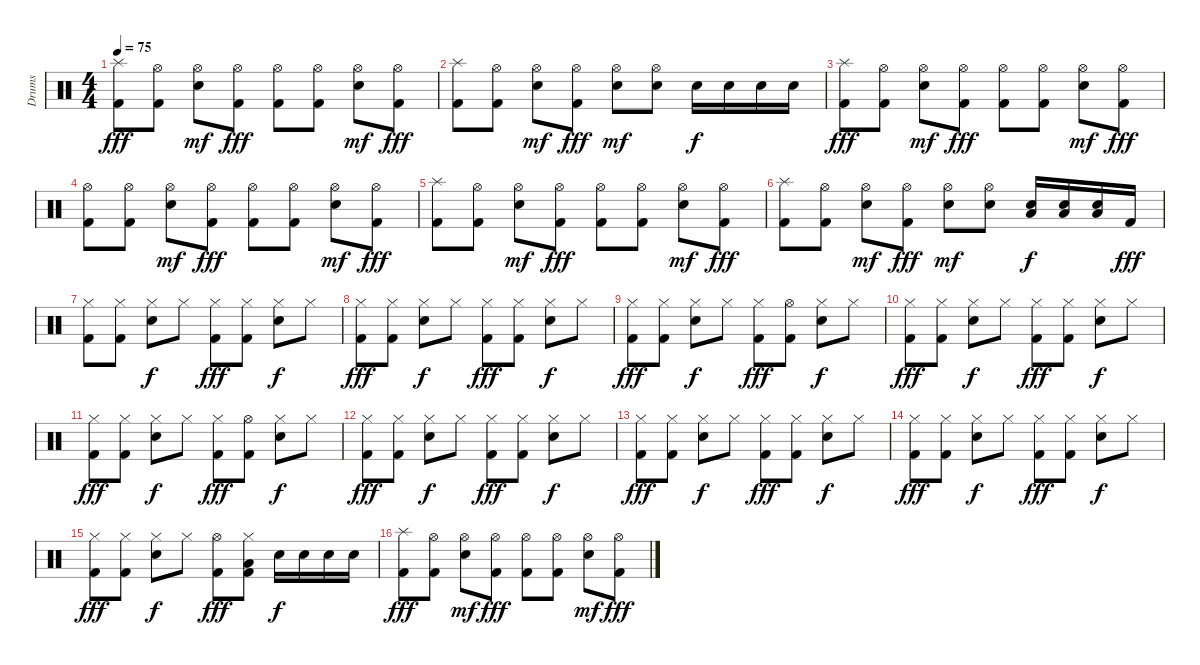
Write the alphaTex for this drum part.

\track ("Drums" "Drums") {instrument percussion}
\staff {score}
\articulation defaults
\ts (4 4)
\tempo 75
\clef neutral
\ks c
("Splash (hit)" "Kick (hit) 2").8{dy fff} ("Hi-Hat (open)" "Kick (hit) 2").8 ("Hi-Hat (open)" "Snare (hit) 2").8{dy mf} ("Hi-Hat (open)" "Kick (hit) 2").8{dy fff} ("Hi-Hat (open)" "Kick (hit) 2").8 ("Hi-Hat (open)" "Kick (hit) 2").8 ("Hi-Hat (open)" "Snare (hit) 2").8{dy mf} ("Hi-Hat (open)" "Kick (hit) 2").8{dy fff} |
("Splash (hit)" "Kick (hit) 2").8 ("Hi-Hat (open)" "Kick (hit) 2").8 ("Hi-Hat (open)" "Snare (hit) 2").8{dy mf} ("Hi-Hat (open)" "Kick (hit) 2").8{dy fff} ("Hi-Hat (open)" "Snare (hit) 2").8{dy mf} ("Hi-Hat (open)" "Snare (hit) 2").8 "Snare (hit) 2".16{dy f} "Snare (hit) 2".16 "Snare (hit) 2".16 "Snare (hit) 2".16 |
("Splash (hit)" "Kick (hit) 2").8{dy fff} ("Hi-Hat (open)" "Kick (hit) 2").8 ("Hi-Hat (open)" "Snare (hit) 2").8{dy mf} ("Hi-Hat (open)" "Kick (hit) 2").8{dy fff} ("Hi-Hat (open)" "Kick (hit) 2").8 ("Hi-Hat (open)" "Kick (hit) 2").8 ("Hi-Hat (open)" "Snare (hit) 2").8{dy mf} ("Hi-Hat (open)" "Kick (hit) 2").8{dy fff} |
("Hi-Hat (open)" "Kick (hit) 2").8 ("Hi-Hat (open)" "Kick (hit) 2").8 ("Hi-Hat (open)" "Snare (hit) 2").8{dy mf} ("Hi-Hat (open)" "Kick (hit) 2").8{dy fff} ("Hi-Hat (open)" "Kick (hit) 2").8 ("Hi-Hat (open)" "Kick (hit) 2").8 ("Hi-Hat (open)" "Snare (hit) 2").8{dy mf} ("Hi-Hat (open)" "Kick (hit) 2").8{dy fff} |
("Splash (hit)" "Kick (hit) 2").8 ("Hi-Hat (open)" "Kick (hit) 2").8 ("Hi-Hat (open)" "Snare (hit) 2").8{dy mf} ("Hi-Hat (open)" "Kick (hit) 2").8{dy fff} ("Hi-Hat (open)" "Kick (hit) 2").8 ("Hi-Hat (open)" "Kick (hit) 2").8 ("Hi-Hat (open)" "Snare (hit) 2").8{dy mf} ("Hi-Hat (open)" "Kick (hit) 2").8{dy fff} |
("Splash (hit)" "Kick (hit) 2").8 ("Hi-Hat (open)" "Kick (hit) 2").8 ("Hi-Hat (open)" "Snare (hit) 2").8{dy mf} ("Hi-Hat (open)" "Kick (hit) 2").8{dy fff} ("Hi-Hat (open)" "Snare (hit) 2").8{dy mf} ("Hi-Hat (open)" "Snare (hit) 2").8 ("Snare (hit) 2" "Low Floor Tom (hit)").16{dy f} ("Snare (hit) 2" "Low Floor Tom (hit)").16 ("Snare (hit) 2" "Low Floor Tom (hit)").16 "Kick (hit) 2".16{dy fff} |
("Hi-Hat (closed)" "Kick (hit) 2").8 ("Hi-Hat (closed)" "Kick (hit) 2").8 ("Hi-Hat (closed)" "Snare (hit) 2").8{dy f} "Hi-Hat (closed)".8 ("Hi-Hat (closed)" "Kick (hit) 2").8{dy fff} ("Hi-Hat (closed)" "Kick (hit) 2").8 ("Hi-Hat (closed)" "Snare (hit) 2").8{dy f} "Hi-Hat (closed)".8 |
("Hi-Hat (closed)" "Kick (hit) 2").8{dy fff} ("Hi-Hat (closed)" "Kick (hit) 2").8 ("Hi-Hat (closed)" "Snare (hit) 2").8{dy f} "Hi-Hat (closed)".8 ("Hi-Hat (closed)" "Kick (hit) 2").8{dy fff} ("Hi-Hat (closed)" "Kick (hit) 2").8 ("Hi-Hat (closed)" "Snare (hit) 2").8{dy f} "Hi-Hat (closed)".8 |
("Hi-Hat (closed)" "Kick (hit) 2").8{dy fff} ("Hi-Hat (closed)" "Kick (hit) 2").8 ("Hi-Hat (closed)" "Snare (hit) 2").8{dy f} "Hi-Hat (closed)".8 ("Hi-Hat (closed)" "Kick (hit) 2").8{dy fff} ("Hi-Hat (open)" "Kick (hit) 2").8 ("Hi-Hat (closed)" "Snare (hit) 2").8{dy f} "Hi-Hat (closed)".8 |
("Hi-Hat (closed)" "Kick (hit) 2").8{dy fff} ("Hi-Hat (closed)" "Kick (hit) 2").8 ("Hi-Hat (closed)" "Snare (hit) 2").8{dy f} "Hi-Hat (closed)".8 ("Hi-Hat (closed)" "Kick (hit) 2").8{dy fff} ("Hi-Hat (closed)" "Kick (hit) 2").8 ("Hi-Hat (closed)" "Snare (hit) 2").8{dy f} "Hi-Hat (closed)".8 |
("Hi-Hat (closed)" "Kick (hit) 2").8{dy fff} ("Hi-Hat (closed)" "Kick (hit) 2").8 ("Hi-Hat (closed)" "Snare (hit) 2").8{dy f} "Hi-Hat (closed)".8 ("Hi-Hat (closed)" "Kick (hit) 2").8{dy fff} ("Hi-Hat (open)" "Kick (hit) 2").8 ("Hi-Hat (closed)" "Snare (hit) 2").8{dy f} "Hi-Hat (closed)".8 |
("Hi-Hat (closed)" "Kick (hit) 2").8{dy fff} ("Hi-Hat (closed)" "Kick (hit) 2").8 ("Hi-Hat (closed)" "Snare (hit) 2").8{dy f} "Hi-Hat (closed)".8 ("Hi-Hat (closed)" "Kick (hit) 2").8{dy fff} ("Hi-Hat (closed)" "Kick (hit) 2").8 ("Hi-Hat (closed)" "Snare (hit) 2").8{dy f} "Hi-Hat (closed)".8 |
("Hi-Hat (closed)" "Kick (hit) 2").8{dy fff} ("Hi-Hat (closed)" "Kick (hit) 2").8 ("Hi-Hat (closed)" "Snare (hit) 2").8{dy f} "Hi-Hat (closed)".8 ("Hi-Hat (closed)" "Kick (hit) 2").8{dy fff} ("Hi-Hat (closed)" "Kick (hit) 2").8 ("Hi-Hat (closed)" "Snare (hit) 2").8{dy f} "Hi-Hat (closed)".8 |
("Hi-Hat (closed)" "Kick (hit) 2").8{dy fff} ("Hi-Hat (closed)" "Kick (hit) 2").8 ("Hi-Hat (closed)" "Snare (hit) 2").8{dy f} "Hi-Hat (closed)".8 ("Hi-Hat (closed)" "Kick (hit) 2").8{dy fff} ("Hi-Hat (closed)" "Kick (hit) 2").8 ("Hi-Hat (closed)" "Snare (hit) 2").8{dy f} "Hi-Hat (closed)".8 |
("Hi-Hat (closed)" "Kick (hit) 2").8{dy fff} ("Hi-Hat (closed)" "Kick (hit) 2").8 ("Hi-Hat (closed)" "Snare (hit) 2").8{dy f} "Hi-Hat (closed)".8 ("Hi-Hat (open)" "Kick (hit) 2").8{dy fff} ("Hi-Hat (closed)" "Low Floor Tom (hit)" "Kick (hit) 2").8 "Snare (hit) 2".16{dy f} "Snare (hit) 2".16 "Snare (hit) 2".16 "Snare (hit) 2".16 |
("Splash (hit)" "Kick (hit) 2").8{dy fff} ("Hi-Hat (open)" "Kick (hit) 2").8 ("Hi-Hat (open)" "Snare (hit) 2").8{dy mf} ("Hi-Hat (open)" "Kick (hit) 2").8{dy fff} ("Hi-Hat (open)" "Kick (hit) 2").8 ("Hi-Hat (open)" "Kick (hit) 2").8 ("Hi-Hat (open)" "Snare (hit) 2").8{dy mf} ("Hi-Hat (open)" "Kick (hit) 2").8{dy fff}
